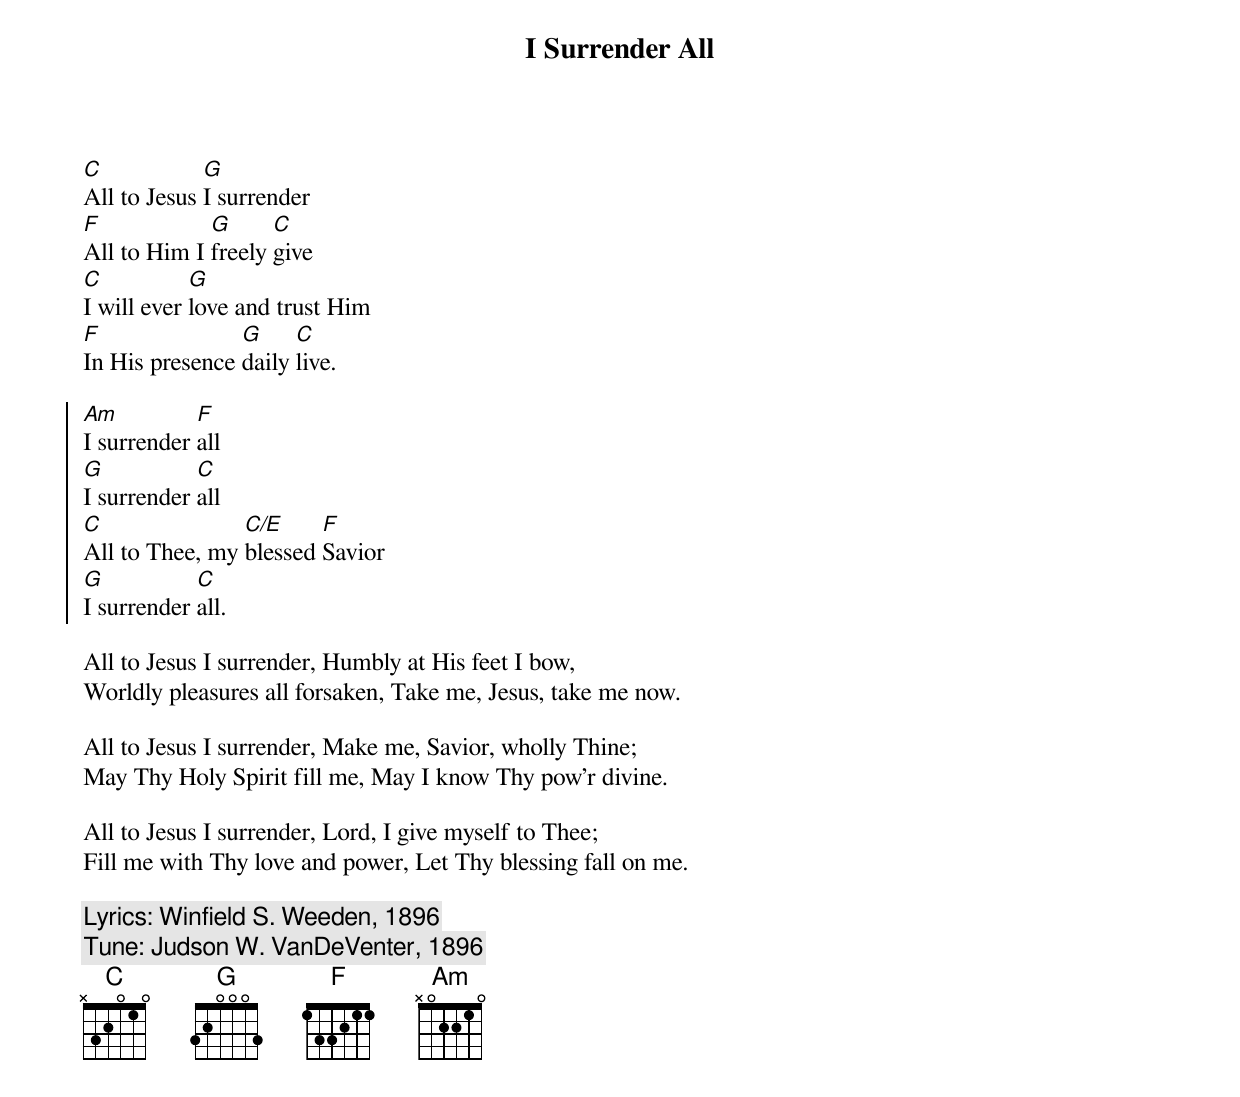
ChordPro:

{t:I Surrender All}
[C]All to Jesus [G]I surrender
[F]All to Him I [G]freely [C]give
[C]I will ever [G]love and trust Him
[F]In His presence [G]daily [C]live.

{soc}
[Am]I surrender [F]all
[G]I surrender [C]all
[C]All to Thee, my [C/E]blessed [F]Savior
[G]I surrender [C]all.
{eoc}

All to Jesus I surrender, Humbly at His feet I bow,
Worldly pleasures all forsaken, Take me, Jesus, take me now.

All to Jesus I surrender, Make me, Savior, wholly Thine;
May Thy Holy Spirit fill me, May I know Thy pow'r divine.

All to Jesus I surrender, Lord, I give myself to Thee;
Fill me with Thy love and power, Let Thy blessing fall on me.

{c:Lyrics: Winfield S. Weeden, 1896}
{c:Tune: Judson W. VanDeVenter, 1896}
